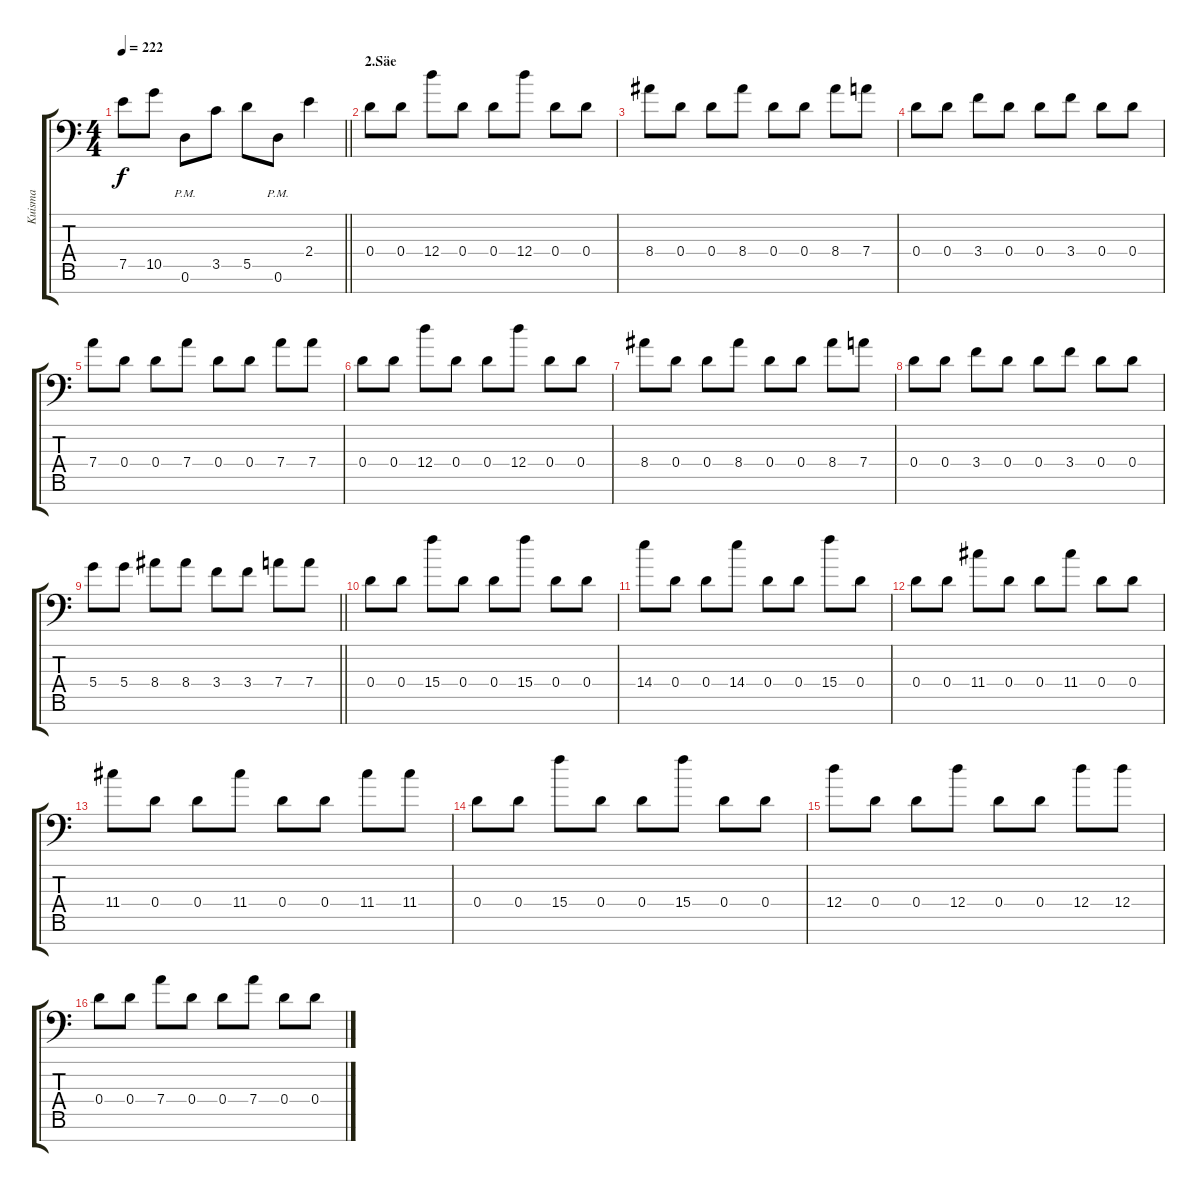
\track ("Kuisma" "Kuisma") {instrument distortionguitar}
\staff {score tabs}
\tuning (E4 B3 G3 D3 A2 D2 A1) {hide}
\ts (4 4)
\tempo 222
\clef f4
\barLineRight lightlight
\ks c
7.5.8{dy f} 10.5.8 0.6{pm}.8 3.5.8 5.5.8 0.6{pm}.8 2.4.4 |
\section ("" "2.Säe")
0.4.8 0.4.8 12.4.8 0.4.8 0.4.8 12.4.8 0.4.8 0.4.8 |
8.4.8 0.4.8 0.4.8 8.4.8 0.4.8 0.4.8 8.4.8 7.4.8 |
0.4.8 0.4.8 3.4.8 0.4.8 0.4.8 3.4.8 0.4.8 0.4.8 |
7.4.8 0.4.8 0.4.8 7.4.8 0.4.8 0.4.8 7.4.8 7.4.8 |
0.4.8 0.4.8 12.4.8 0.4.8 0.4.8 12.4.8 0.4.8 0.4.8 |
8.4.8 0.4.8 0.4.8 8.4.8 0.4.8 0.4.8 8.4.8 7.4.8 |
0.4.8 0.4.8 3.4.8 0.4.8 0.4.8 3.4.8 0.4.8 0.4.8 |
\barLineRight lightlight
5.4.8 5.4.8 8.4.8 8.4.8 3.4.8 3.4.8 7.4.8 7.4.8 |
0.4.8 0.4.8 15.4.8 0.4.8 0.4.8 15.4.8 0.4.8 0.4.8 |
14.4.8 0.4.8 0.4.8 14.4.8 0.4.8 0.4.8 15.4.8 0.4.8 |
0.4.8 0.4.8 11.4.8 0.4.8 0.4.8 11.4.8 0.4.8 0.4.8 |
11.4.8 0.4.8 0.4.8 11.4.8 0.4.8 0.4.8 11.4.8 11.4.8 |
0.4.8 0.4.8 15.4.8 0.4.8 0.4.8 15.4.8 0.4.8 0.4.8 |
12.4.8 0.4.8 0.4.8 12.4.8 0.4.8 0.4.8 12.4.8 12.4.8 |
0.4.8 0.4.8 7.4.8 0.4.8 0.4.8 7.4.8 0.4.8 0.4.8
